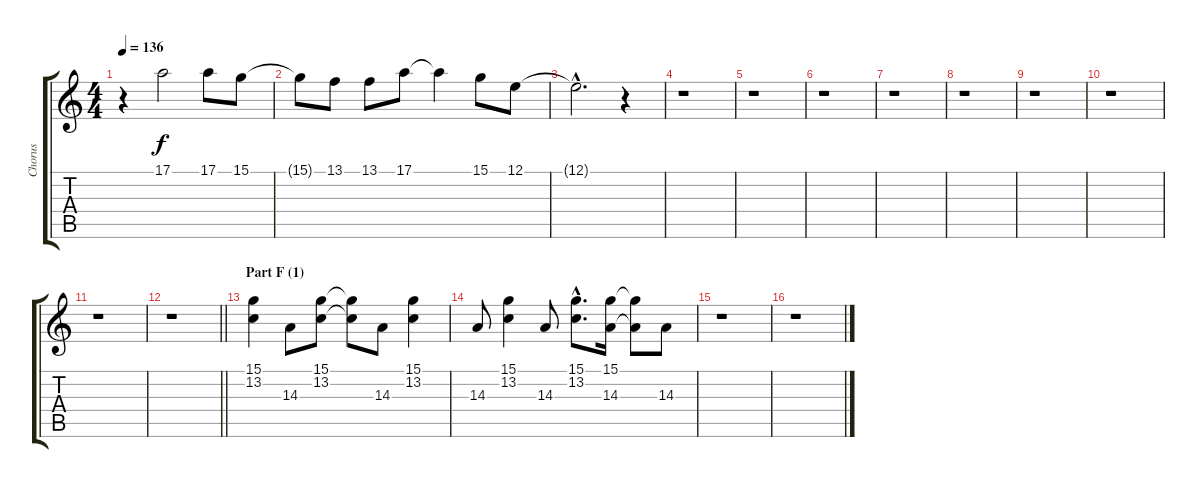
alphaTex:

\track ("Chorus" "Chorus") {instrument trumpet}
\staff {score tabs}
\tuning (E4 B3 G3 D3 A2 E2) {hide}
\ts (4 4)
\tempo 136
\clef g2
\ks c
r.4{dy f} 17.1.2 17.1.8 15.1.8 |
15.1{t}.8 13.1.8 13.1.8 17.1.8 17.1{t}.4 15.1.8 12.1.8 |
12.1{hac t}.2{d} r.4 |
r.1 |
r.1 |
r.1 |
r.1 |
r.1 |
r.1 |
r.1 |
r.1 |
\barLineRight lightlight
r.1 |
\section ("" "Part F (1)")
(15.1 13.2).4 14.3.8 (15.1 13.2).8 (15.1{t} 13.2{t}).8 14.3.8 (15.1 13.2).4 |
14.3.8 (15.1 13.2).4 14.3.8 (15.1{hac} 13.2{hac}).8{d} (15.1 14.3).16 (15.1{t} 14.3{t}).8 14.3.8 |
r.1 |
r.1
